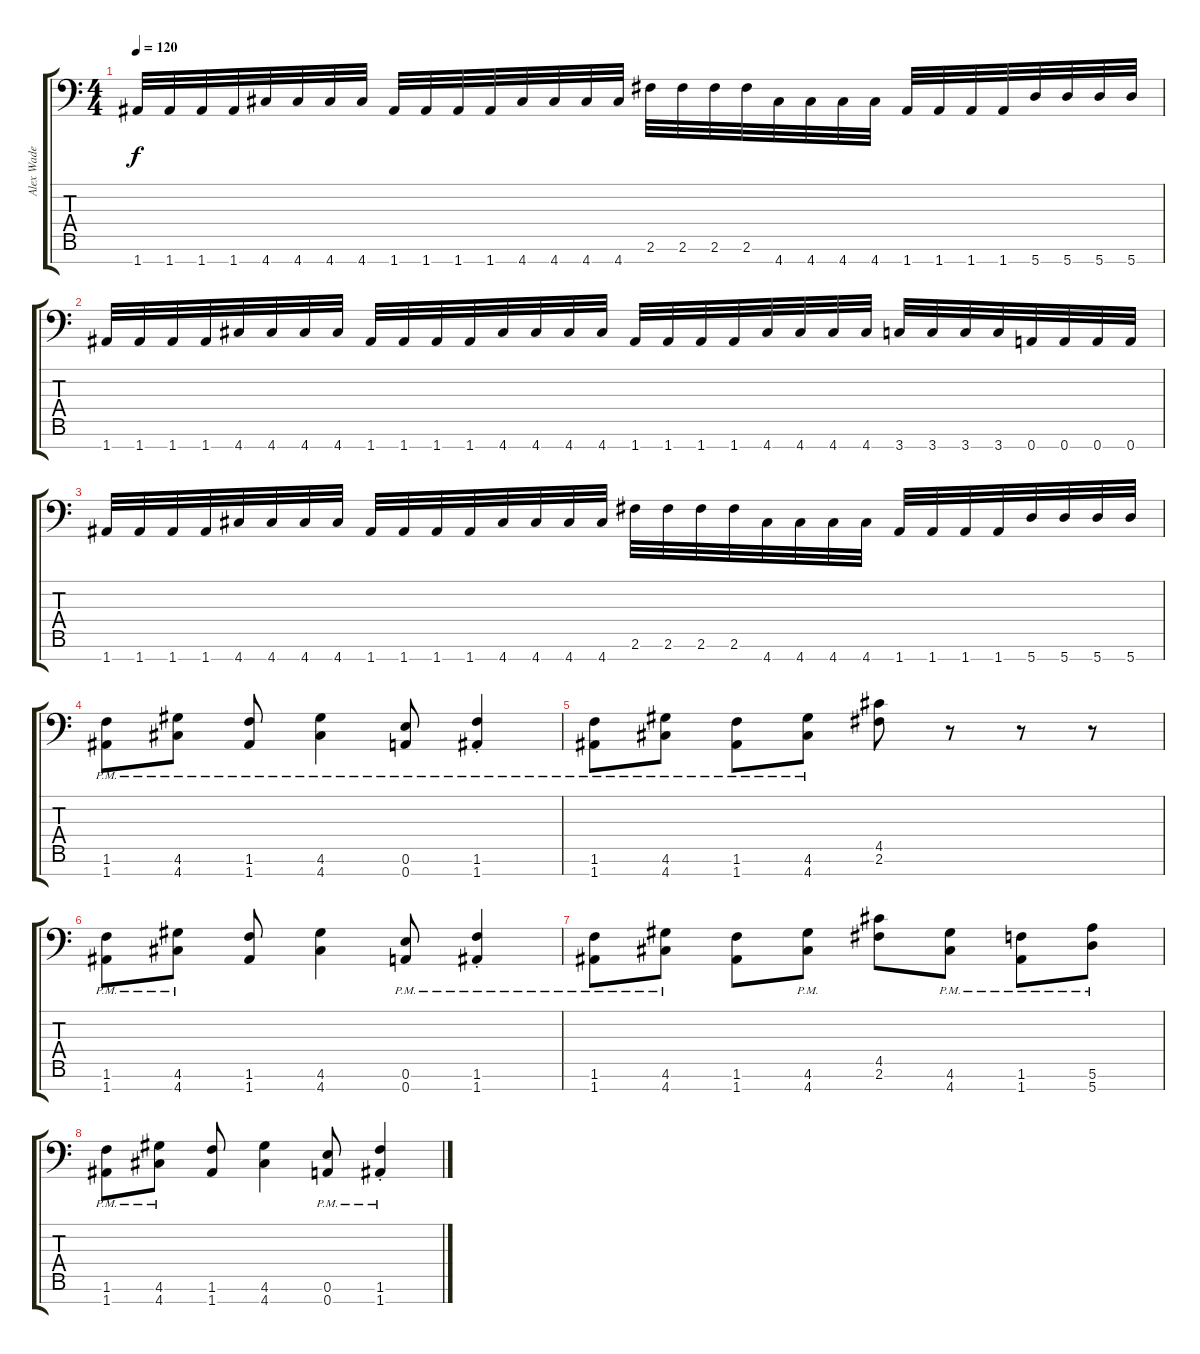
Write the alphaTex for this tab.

\track ("Alex Wade" "Alex Wade") {instrument distortionguitar}
\staff {score tabs}
\tuning (E4 B3 G3 D3 A2 E2 A1) {hide}
\ts (4 4)
\tempo 120
\clef f4
\ks c
1.7.32{dy f} 1.7.32 1.7.32 1.7.32 4.7.32 4.7.32 4.7.32 4.7.32 1.7.32 1.7.32 1.7.32 1.7.32 4.7.32 4.7.32 4.7.32 4.7.32 2.6.32 2.6.32 2.6.32 2.6.32 4.7.32 4.7.32 4.7.32 4.7.32 1.7.32 1.7.32 1.7.32 1.7.32 5.7.32 5.7.32 5.7.32 5.7.32 |
1.7.32 1.7.32 1.7.32 1.7.32 4.7.32 4.7.32 4.7.32 4.7.32 1.7.32 1.7.32 1.7.32 1.7.32 4.7.32 4.7.32 4.7.32 4.7.32 1.7.32 1.7.32 1.7.32 1.7.32 4.7.32 4.7.32 4.7.32 4.7.32 3.7.32 3.7.32 3.7.32 3.7.32 0.7.32 0.7.32 0.7.32 0.7.32 |
1.7.32 1.7.32 1.7.32 1.7.32 4.7.32 4.7.32 4.7.32 4.7.32 1.7.32 1.7.32 1.7.32 1.7.32 4.7.32 4.7.32 4.7.32 4.7.32 2.6.32 2.6.32 2.6.32 2.6.32 4.7.32 4.7.32 4.7.32 4.7.32 1.7.32 1.7.32 1.7.32 1.7.32 5.7.32 5.7.32 5.7.32 5.7.32 |
(1.6{pm} 1.7{pm}).8 (4.6{pm} 4.7{pm}).8 (1.6{pm} 1.7{pm}).8 (4.6{pm} 4.7{pm}).4 (0.6{pm} 0.7{pm}).8 (1.6{pm st} 1.7{pm st}).4 |
(1.6{pm} 1.7{pm}).8 (4.6{pm} 4.7{pm}).8 (1.6{pm} 1.7{pm}).8 (4.6{pm} 4.7{pm}).8 (4.5 2.6).8 r.8 r.8 r.8 |
(1.6{pm} 1.7{pm}).8 (4.6{pm} 4.7{pm}).8 (1.6 1.7).8 (4.6 4.7).4 (0.6{pm} 0.7{pm}).8 (1.6{pm st} 1.7{pm st}).4 |
(1.6{pm} 1.7{pm}).8 (4.6{pm} 4.7{pm}).8 (1.6 1.7).8 (4.6{pm} 4.7{pm}).8 (4.5 2.6).8 (4.6{pm} 4.7{pm}).8 (1.6{pm} 1.7{pm}).8 (5.6{pm} 5.7{pm}).8 |
(1.6{pm} 1.7{pm}).8 (4.6{pm} 4.7{pm}).8 (1.6 1.7).8 (4.6 4.7).4 (0.6{pm} 0.7{pm}).8 (1.6{pm st} 1.7{pm st}).4
